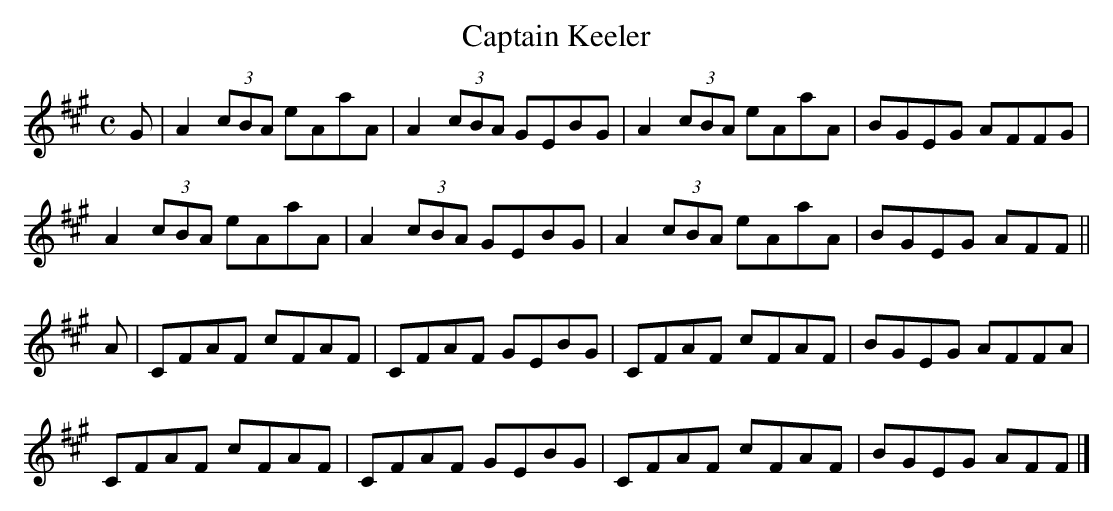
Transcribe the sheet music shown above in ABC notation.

X:1
T:Captain Keeler
M:C
L:1/8
K:A
G | A2 (3cBA eAaA | A2 (3cBA GEBG | A2 (3cBA eAaA | BGEG AFFG |
A2 (3cBA eAaA | A2 (3cBA GEBG | A2 (3cBA eAaA | BGEG AFF ||
A | CFAF cFAF | CFAF GEBG | CFAF cFAF | BGEG AFFA |
CFAF cFAF | CFAF GEBG | CFAF cFAF | BGEG AFF |]
